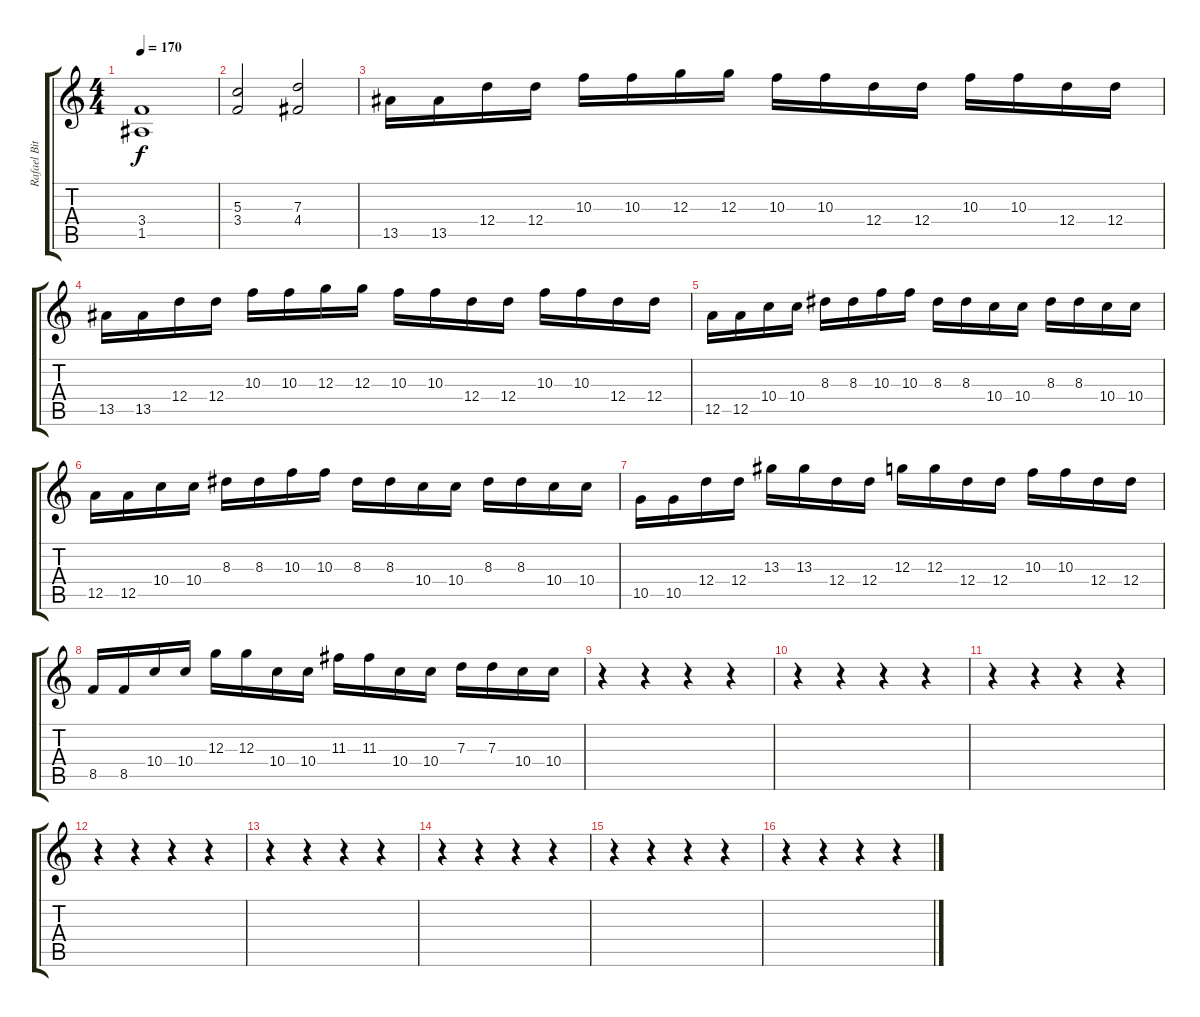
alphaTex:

\track ("Rafael Bittencourt" "Rafael Bit") {instrument distortionguitar}
\staff {score tabs}
\tuning (E4 B3 G3 D3 A2 E2) {hide}
\ts (4 4)
\tempo 170
\clef g2
\ks c
(3.4 1.5).1{dy f} |
(5.3 3.4).2 (7.3 4.4).2 |
13.5.16 13.5.16 12.4.16 12.4.16 10.3.16 10.3.16 12.3.16 12.3.16 10.3.16 10.3.16 12.4.16 12.4.16 10.3.16 10.3.16 12.4.16 12.4.16 |
13.5.16 13.5.16 12.4.16 12.4.16 10.3.16 10.3.16 12.3.16 12.3.16 10.3.16 10.3.16 12.4.16 12.4.16 10.3.16 10.3.16 12.4.16 12.4.16 |
12.5.16 12.5.16 10.4.16 10.4.16 8.3.16 8.3.16 10.3.16 10.3.16 8.3.16 8.3.16 10.4.16 10.4.16 8.3.16 8.3.16 10.4.16 10.4.16 |
12.5.16 12.5.16 10.4.16 10.4.16 8.3.16 8.3.16 10.3.16 10.3.16 8.3.16 8.3.16 10.4.16 10.4.16 8.3.16 8.3.16 10.4.16 10.4.16 |
10.5.16 10.5.16 12.4.16 12.4.16 13.3.16 13.3.16 12.4.16 12.4.16 12.3.16 12.3.16 12.4.16 12.4.16 10.3.16 10.3.16 12.4.16 12.4.16 |
8.5.16 8.5.16 10.4.16 10.4.16 12.3.16 12.3.16 10.4.16 10.4.16 11.3.16 11.3.16 10.4.16 10.4.16 7.3.16 7.3.16 10.4.16 10.4.16 |
r.4 r.4 r.4 r.4 |
r.4 r.4 r.4 r.4 |
r.4 r.4 r.4 r.4 |
r.4 r.4 r.4 r.4 |
r.4 r.4 r.4 r.4 |
r.4 r.4 r.4 r.4 |
r.4 r.4 r.4 r.4 |
r.4 r.4 r.4 r.4
